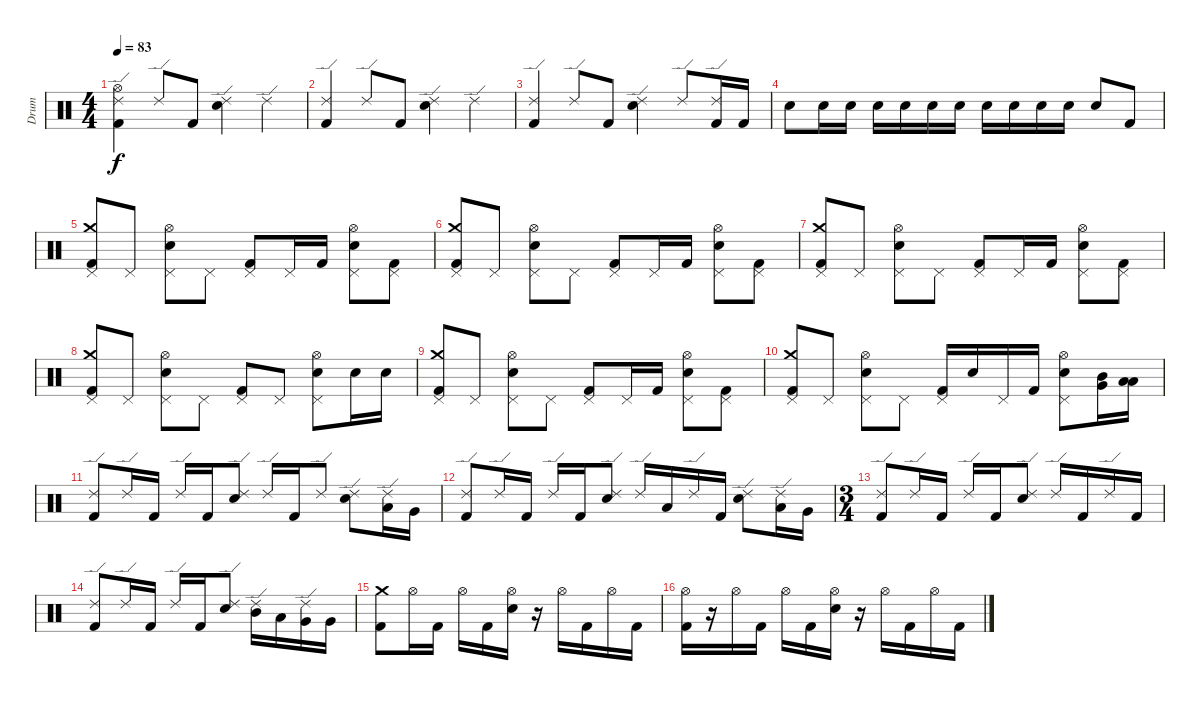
\track ("Drum" "Drum") {instrument percussion}
\staff {score}
\articulation defaults
\ts (4 4)
\tempo 83
\clef neutral
\ks c
("Hi-Hat (open)" "Kick (hit) 2" "Ride (edge) 2").4{dy f} "Ride (edge) 2".8 "Kick (hit) 2".8 ("Electric Snare (hit)" "Ride (edge) 2").4 "Ride (edge) 2".4 |
("Kick (hit) 2" "Ride (edge) 2").4 "Ride (edge) 2".8 "Kick (hit) 2".8 ("Electric Snare (hit)" "Ride (edge) 2").4 "Ride (edge) 2".4 |
("Kick (hit) 2" "Ride (edge) 2").4 "Ride (edge) 2".8 "Kick (hit) 2".8 ("Electric Snare (hit)" "Ride (edge) 2").4 "Ride (edge) 2".8 ("Ride (edge) 2" "Kick (hit) 2").16 "Kick (hit) 2".16 |
"Electric Snare (hit)".8 "Electric Snare (hit)".16{volume 6} "Electric Snare (hit)".16{volume 7} "Electric Snare (hit)".16{volume 8} "Electric Snare (hit)".16{volume 9} "Electric Snare (hit)".16{volume 9} "Electric Snare (hit)".16{volume 10} "Electric Snare (hit)".16{volume 11} "Electric Snare (hit)".16{volume 12} "Electric Snare (hit)".16{volume 13} "Electric Snare (hit)".16{volume 14} "Electric Snare (hit)".8{volume 15} "Kick (hit) 2".8{volume 16} |
("Crash medium (hit)" "Kick (hit) 2" "Pedal Hi-Hat (hit)").8 "Pedal Hi-Hat (hit)".8 ("Electric Snare (hit)" "Hi-Hat (open)" "Pedal Hi-Hat (hit)").8 "Pedal Hi-Hat (hit)".8 ("Kick (hit) 2" "Pedal Hi-Hat (hit)").8 "Pedal Hi-Hat (hit)".16 "Kick (hit) 2".16 ("Electric Snare (hit)" "Hi-Hat (open)" "Pedal Hi-Hat (hit)").8 ("Kick (hit) 2" "Pedal Hi-Hat (hit)").8 |
("Crash medium (hit)" "Kick (hit) 2" "Pedal Hi-Hat (hit)").8 "Pedal Hi-Hat (hit)".8 ("Electric Snare (hit)" "Hi-Hat (open)" "Pedal Hi-Hat (hit)").8 "Pedal Hi-Hat (hit)".8 ("Kick (hit) 2" "Pedal Hi-Hat (hit)").8 "Pedal Hi-Hat (hit)".16 "Kick (hit) 2".16 ("Electric Snare (hit)" "Hi-Hat (open)" "Pedal Hi-Hat (hit)").8 ("Kick (hit) 2" "Pedal Hi-Hat (hit)").8 |
("Crash medium (hit)" "Kick (hit) 2" "Pedal Hi-Hat (hit)").8 "Pedal Hi-Hat (hit)".8 ("Electric Snare (hit)" "Hi-Hat (open)" "Pedal Hi-Hat (hit)").8 "Pedal Hi-Hat (hit)".8 ("Kick (hit) 2" "Pedal Hi-Hat (hit)").8 "Pedal Hi-Hat (hit)".16 "Kick (hit) 2".16 ("Electric Snare (hit)" "Hi-Hat (open)" "Pedal Hi-Hat (hit)").8 ("Kick (hit) 2" "Pedal Hi-Hat (hit)").8 |
("Crash medium (hit)" "Kick (hit) 2" "Pedal Hi-Hat (hit)").8 "Pedal Hi-Hat (hit)".8 ("Electric Snare (hit)" "Hi-Hat (open)" "Pedal Hi-Hat (hit)").8 "Pedal Hi-Hat (hit)".8 ("Kick (hit) 2" "Pedal Hi-Hat (hit)").8 "Pedal Hi-Hat (hit)".8 ("Electric Snare (hit)" "Hi-Hat (open)" "Pedal Hi-Hat (hit)").8 "Electric Snare (hit)".16 "Electric Snare (hit)".16 |
("Crash medium (hit)" "Kick (hit) 2" "Pedal Hi-Hat (hit)").8 "Pedal Hi-Hat (hit)".8 ("Electric Snare (hit)" "Hi-Hat (open)" "Pedal Hi-Hat (hit)").8 "Pedal Hi-Hat (hit)".8 ("Kick (hit) 2" "Pedal Hi-Hat (hit)").8 "Pedal Hi-Hat (hit)".16 "Kick (hit) 2".16 ("Electric Snare (hit)" "Hi-Hat (open)" "Pedal Hi-Hat (hit)").8 ("Kick (hit) 2" "Pedal Hi-Hat (hit)").8 |
("Crash medium (hit)" "Kick (hit) 2" "Pedal Hi-Hat (hit)").8 "Pedal Hi-Hat (hit)".8 ("Electric Snare (hit)" "Hi-Hat (open)" "Pedal Hi-Hat (hit)").8 "Pedal Hi-Hat (hit)".8 ("Kick (hit) 2" "Pedal Hi-Hat (hit)").16 "Electric Snare (hit)".16 "Pedal Hi-Hat (hit)".16 "Kick (hit) 2".16 ("Electric Snare (hit)" "Hi-Hat (open)" "Pedal Hi-Hat (hit)").8 ("Mid Tom (hit)" "Very Low Tom (hit)").16 ("Low Tom (hit)" "Low Floor Tom (hit)").16 |
("Kick (hit) 2" "Ride (edge) 2").8 "Ride (edge) 2".16 "Kick (hit) 2".16 "Ride (edge) 2".16 "Kick (hit) 2".16 ("Electric Snare (hit)" "Ride (edge) 2").8 "Ride (edge) 2".16 "Kick (hit) 2".16 "Ride (edge) 2".8 ("Electric Snare (hit)" "Ride (edge) 2").8 ("Low Tom (hit)" "Ride (edge) 2").16 "Very Low Tom (hit)".16 |
("Kick (hit) 2" "Ride (edge) 2").8 "Ride (edge) 2".16 "Kick (hit) 2".16 "Ride (edge) 2".16 "Kick (hit) 2".16 ("Electric Snare (hit)" "Ride (edge) 2").8 "Ride (edge) 2".16 "Low Tom (hit)".16 "Ride (edge) 2".16 "Kick (hit) 2".16 ("Electric Snare (hit)" "Ride (edge) 2").8 ("Low Tom (hit)" "Ride (edge) 2").16 "Very Low Tom (hit)".16 |
\ts (3 4)
("Kick (hit) 2" "Ride (edge) 2").8 "Ride (edge) 2".16 "Kick (hit) 2".16 "Ride (edge) 2".16 "Kick (hit) 2".16 ("Electric Snare (hit)" "Ride (edge) 2").8 "Ride (edge) 2".16 "Kick (hit) 2".16 "Ride (edge) 2".16 "Kick (hit) 2".16 |
("Kick (hit) 2" "Ride (edge) 2").8 "Ride (edge) 2".16 "Kick (hit) 2".16 "Ride (edge) 2".16 "Kick (hit) 2".16 ("Electric Snare (hit)" "Ride (edge) 2").8 ("Mid Tom (hit)" "Ride (edge) 2").16 "Low Tom (hit)".16 ("Very Low Tom (hit)" "Ride (edge) 2").16 "Very Low Tom (hit)".16 |
("Crash medium (hit)" "Kick (hit) 2").8 "Hi-Hat (open)".16 "Kick (hit) 2".16 "Hi-Hat (open)".16 "Kick (hit) 2".16 ("Hi-Hat (open)" "Electric Snare (hit)").16 r.16 "Hi-Hat (open)".16 "Kick (hit) 2".16 "Hi-Hat (open)".16 "Kick (hit) 2".16 |
("Hi-Hat (open)" "Kick (hit) 2").16 r.16 "Hi-Hat (open)".16 "Kick (hit) 2".16 "Hi-Hat (open)".16 "Kick (hit) 2".16 ("Hi-Hat (open)" "Electric Snare (hit)").16 r.16 "Hi-Hat (open)".16 "Kick (hit) 2".16 "Hi-Hat (open)".16 "Kick (hit) 2".16
